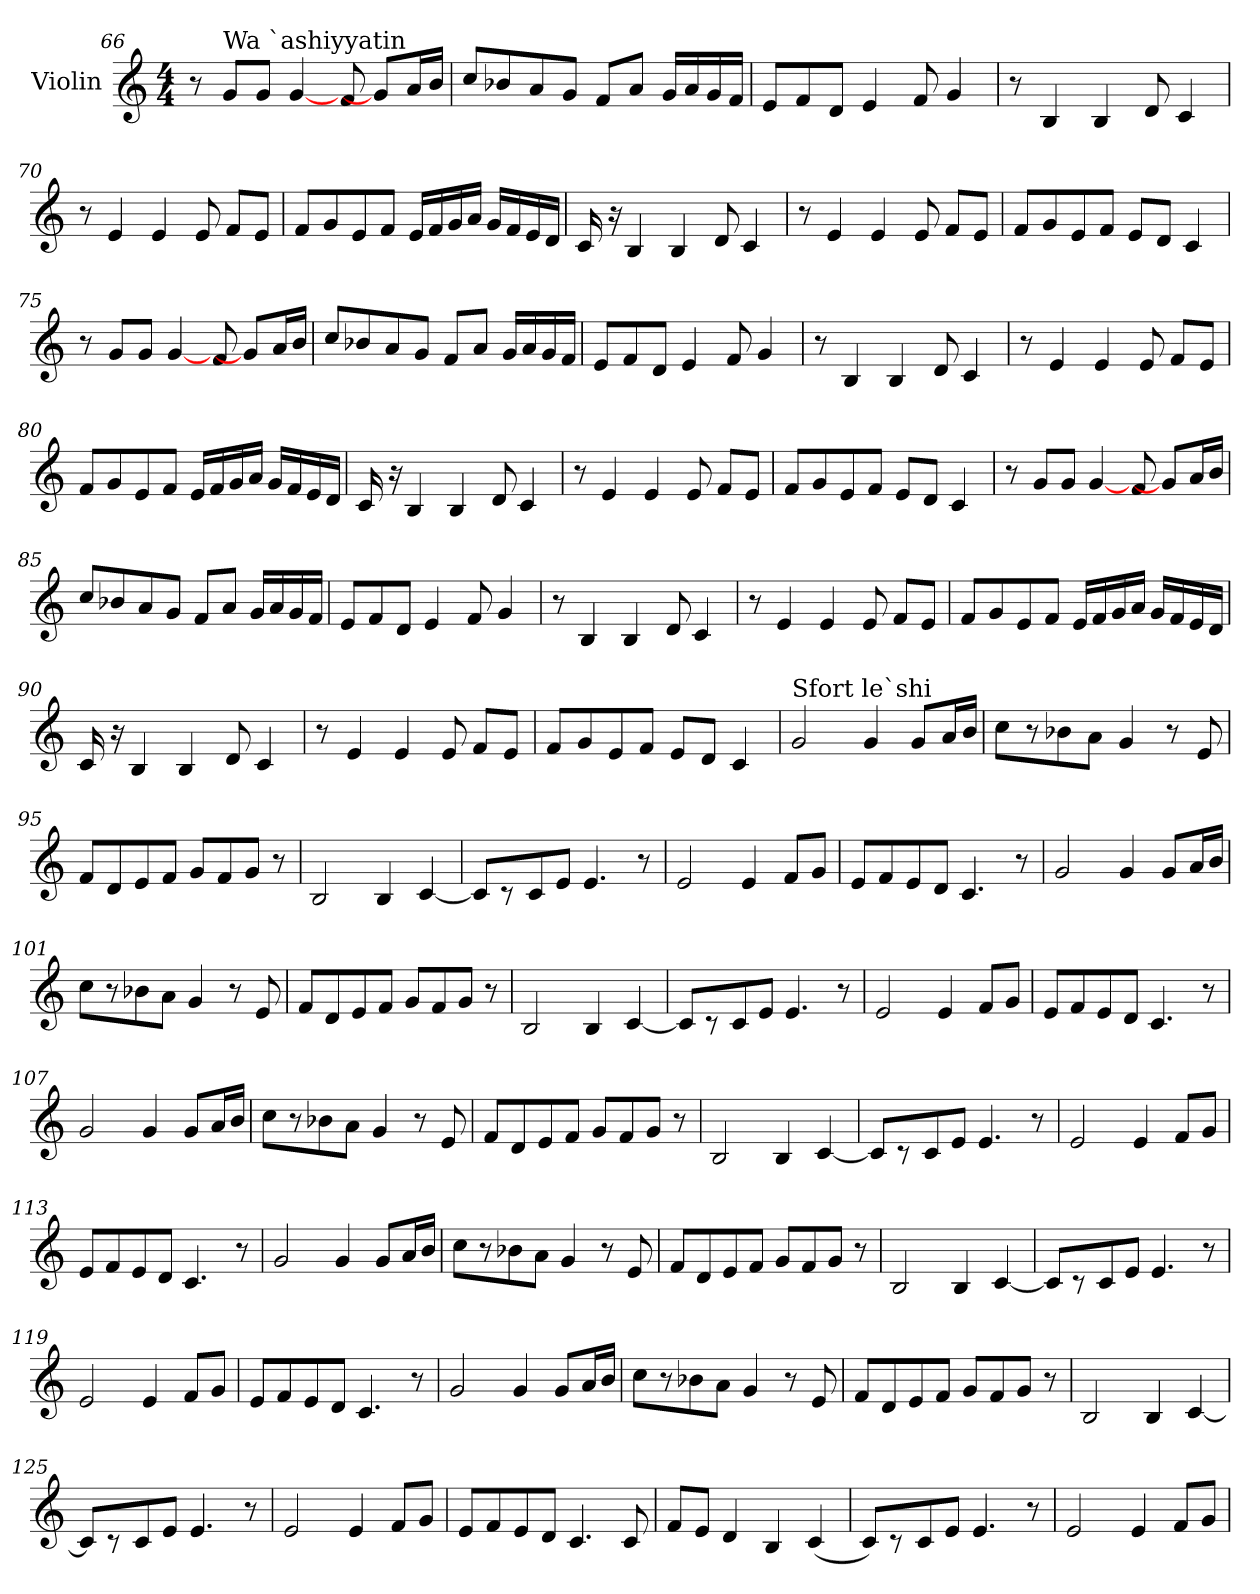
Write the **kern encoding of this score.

**kern
*part1
*staff1
*I"Violin
*clefG2
*k[]
*M4/4
=66
8r
!LO:TX:a:t=Wa `ashiyyatin
8g/L
8g/J
[4g/
8f/
8g/L]
16a/L
16b/JJ
=67
8cc/L
8b-X/
8a/
8g/J
8f/L
8a/J
16g/LL
16a/
16g/
16f/JJ
!!LO:LB:g=z
=68
8e/L
8f/
8d/J
4e/
8f/
4g/
!!LO:PB:g=z
=69
8r
4B/
4B/
8d/
4c/
=70
8r
4e/
4e/
8e/
8f/L
8e/J
=71
8f/L
8g/
8e/
8f/J
16e/LL
16f/
16g/
16a/JJ
16g/LL
16f/
16e/
16d/JJ
=72
16c/
16r
4B/
4B/
8d/
4c/
=73
8r
4e/
4e/
8e/
8f/L
8e/J
!!LO:LB:g=z
=74
8f/L
8g/
8e/
8f/J
8e/L
8d/J
4c/
=75
8r
8g/L
8g/J
[4g/
8f/
8g/L]
16a/L
16b/JJ
=76
8cc/L
8b-X/
8a/
8g/J
8f/L
8a/J
16g/LL
16a/
16g/
16f/JJ
!!LO:LB:g=z
=77
8e/L
8f/
8d/J
4e/
8f/
4g/
!!LO:LB:g=z
=78
8r
4B/
4B/
8d/
4c/
=79
8r
4e/
4e/
8e/
8f/L
8e/J
=80
8f/L
8g/
8e/
8f/J
16e/LL
16f/
16g/
16a/JJ
16g/LL
16f/
16e/
16d/JJ
=81
16c/
16r
4B/
4B/
8d/
4c/
!!LO:LB:g=z
=82
8r
4e/
4e/
8e/
8f/L
8e/J
=83
8f/L
8g/
8e/
8f/J
8e/L
8d/J
4c/
=84
8r
8g/L
8g/J
[4g/
8f/
8g/L]
16a/L
16b/JJ
=85
8cc/L
8b-X/
8a/
8g/J
8f/L
8a/J
16g/LL
16a/
16g/
16f/JJ
!!LO:LB:g=z
=86
8e/L
8f/
8d/J
4e/
8f/
4g/
!!LO:LB:g=z
=87
8r
4B/
4B/
8d/
4c/
=88
8r
4e/
4e/
8e/
8f/L
8e/J
=89
8f/L
8g/
8e/
8f/J
16e/LL
16f/
16g/
16a/JJ
16g/LL
16f/
16e/
16d/JJ
=90
16c/
16r
4B/
4B/
8d/
4c/
!!LO:LB:g=z
=91
8r
4e/
4e/
8e/
8f/L
8e/J
=92
8f/L
8g/
8e/
8f/J
8e/L
8d/J
4c/
=93
!LO:TX:a:t=Sfort le`shi
2g/
4g/
8g/L
16a/L
16b/JJ
=94
8cc\L
8r
8b-X\
8a\J
4g/
8r
8e/
=95
8f/L
8d/
8e/
8f/J
8g/L
8f/
8g/J
8r
!!LO:PB:g=z
=96
2B/
4B/
[4c/
=97
8c/L]
8r
8c/
8e/J
4.e/
8r
=98
2e/
4e/
8f/L
8g/J
=99
8e/L
8f/
8e/
8d/J
4.c/
8r
=100
2g/
4g/
8g/L
16a/L
16b/JJ
=101
8cc\L
8r
8b-X\
8a\J
4g/
8r
8e/
!!LO:LB:g=z
=102
8f/L
8d/
8e/
8f/J
8g/L
8f/
8g/J
8r
!!LO:LB:g=z
=103
2B/
4B/
[4c/
=104
8c/L]
8r
8c/
8e/J
4.e/
8r
=105
2e/
4e/
8f/L
8g/J
=106
8e/L
8f/
8e/
8d/J
4.c/
8r
=107
2g/
4g/
8g/L
16a/L
16b/JJ
!!LO:LB:g=z
=108
8cc\L
8r
8b-X\
8a\J
4g/
8r
8e/
=109
8f/L
8d/
8e/
8f/J
8g/L
8f/
8g/J
8r
!!LO:LB:g=z
=110
2B/
4B/
[4c/
=111
8c/L]
8r
8c/
8e/J
4.e/
8r
=112
2e/
4e/
8f/L
8g/J
=113
8e/L
8f/
8e/
8d/J
4.c/
8r
=114
2g/
4g/
8g/L
16a/L
16b/JJ
!!LO:LB:g=z
=115
8cc\L
8r
8b-X\
8a\J
4g/
8r
8e/
=116
8f/L
8d/
8e/
8f/J
8g/L
8f/
8g/J
8r
!!LO:LB:g=z
=117
2B/
4B/
[4c/
=118
8c/L]
8r
8c/
8e/J
4.e/
8r
=119
2e/
4e/
8f/L
8g/J
=120
8e/L
8f/
8e/
8d/J
4.c/
8r
=121
2g/
4g/
8g/L
16a/L
16b/JJ
!!LO:LB:g=z
=122
8cc\L
8r
8b-X\
8a\J
4g/
8r
8e/
=123
8f/L
8d/
8e/
8f/J
8g/L
8f/
8g/J
8r
!!LO:PB:g=z
=124
2B/
4B/
[4c/
=125
8c/L]
8r
8c/
8e/J
4.e/
8r
=126
2e/
4e/
8f/L
8g/J
=127
8e/L
8f/
8e/
8d/J
4.c/
8c/
=128
8f/L
8e/J
4d/
4B/
(4c/
=129
8c/L)
8r
8c/
8e/J
4.e/
8r
!!LO:LB:g=z
=130
2e/
4e/
8f/L
8g/J
=
*-
